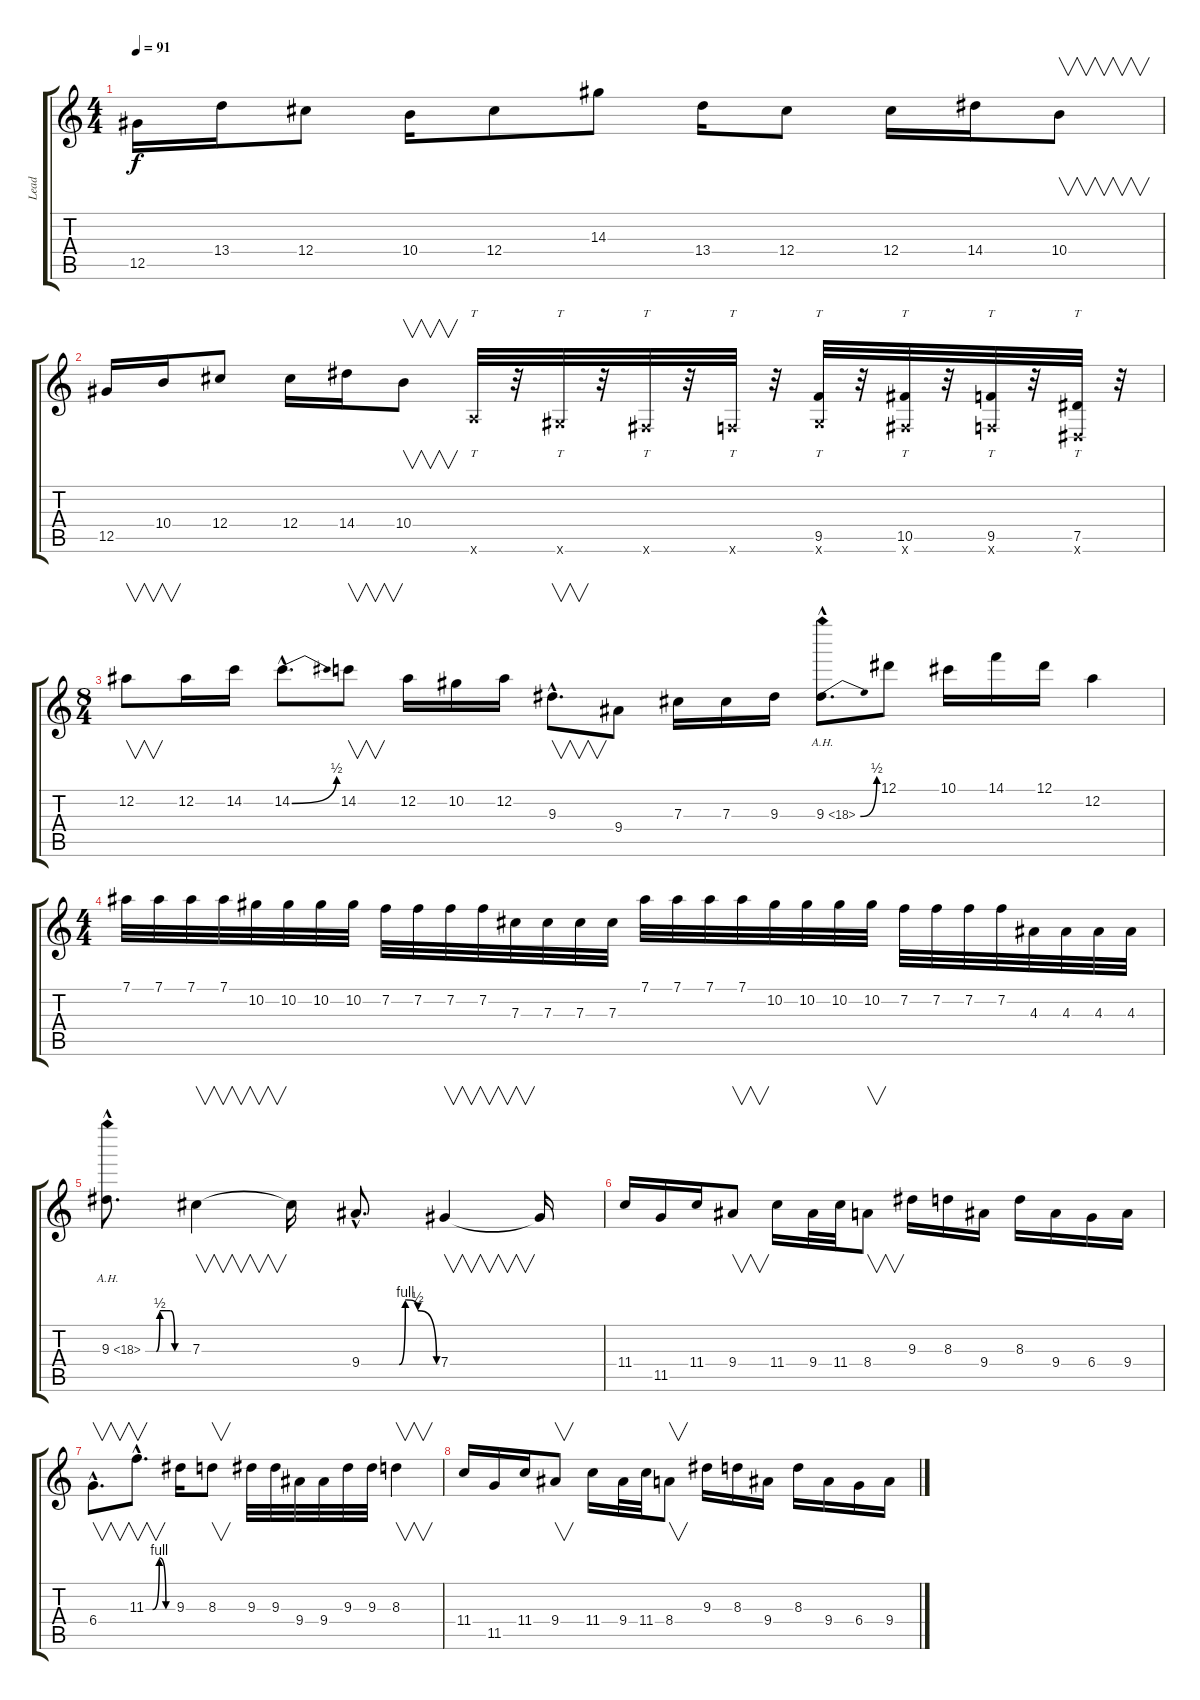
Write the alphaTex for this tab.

\track ("Lead" "Lead") {instrument distortionguitar}
\staff {score tabs}
\tuning (Eb4 Bb3 Gb3 Db3 Ab2 Eb2) {hide}
\ts (4 4)
\tempo 91
\clef g2
\ks c
12.5.16{dy f} 13.4.16 12.4.8 10.4.16 12.4.8 14.3.8 13.4.16 12.4.8 12.4.16 14.4.16 10.4.8{v} |
12.5.16 10.4.16 12.4.8 12.4.16 14.4.16 10.4.8{v} 6.6{x}.32{tt} r.32 5.6{x}.32{tt} r.32 3.6{x}.32{tt} r.32 2.6{x}.32{tt} r.32 (9.5 5.6{x}).32{tt} r.32 (10.5 3.6{x}).32{tt} r.32 (9.5 2.6{x}).32{tt} r.32 (7.5 0.6{x}).32{tt} r.32 |
\ts (8 4)
12.2.8{v} 12.2.16 14.2.16 14.2{be (bend 0 0 60 2) hac}.8{d} 14.2.8{v} 12.2.16 10.2.16 12.2.16 9.3{hac}.8{v d} 9.4.8 7.3.16 7.3.16 9.3.16 9.3{be (bend 0 0 60 2) ah 9 hac}.8{d} 12.1.8 10.1.16 14.1.16 12.1.16 12.2.4 |
\ts (4 4)
7.1.32 7.1.32 7.1.32 7.1.32 10.2.32 10.2.32 10.2.32 10.2.32 7.2.32 7.2.32 7.2.32 7.2.32 7.3.32 7.3.32 7.3.32 7.3.32 7.1.32 7.1.32 7.1.32 7.1.32 10.2.32 10.2.32 10.2.32 10.2.32 7.2.32 7.2.32 7.2.32 7.2.32 4.3.32 4.3.32 4.3.32 4.3.32 |
9.3{be (custom 0 0 10 0 15 0 20 2 30 2 35 2 41 0 45 0 60 0) ah 9 hac}.8{d} 7.3.4{v} 7.3{t}.16 9.4{be (custom 0 0 30 0 35 4 45 2 60 0) hac}.8{d} 7.4.4{v} 7.4{t}.16 |
11.4.16 11.5.16 11.4.16 9.4.8{v} 11.4.16 9.4.32 11.4.32 8.4.8{v} 9.3.16 8.3.16 9.4.16 8.3.16 9.4.16 6.4.16 9.4.16 |
6.4{hac}.8{v d} 11.3{be (custom 0 0 15 0 30 4 45 0 60 0) hac}.8{v d} 9.3.16 8.3.8{v} 9.3.32 9.3.32 9.4.32 9.4.32 9.3.32 9.3.32 8.3.4{v} |
11.4.16 11.5.16 11.4.16 9.4.8{v} 11.4.16 9.4.32 11.4.32 8.4.8{v} 9.3.16 8.3.16 9.4.16 8.3.16 9.4.16 6.4.16 9.4.16
